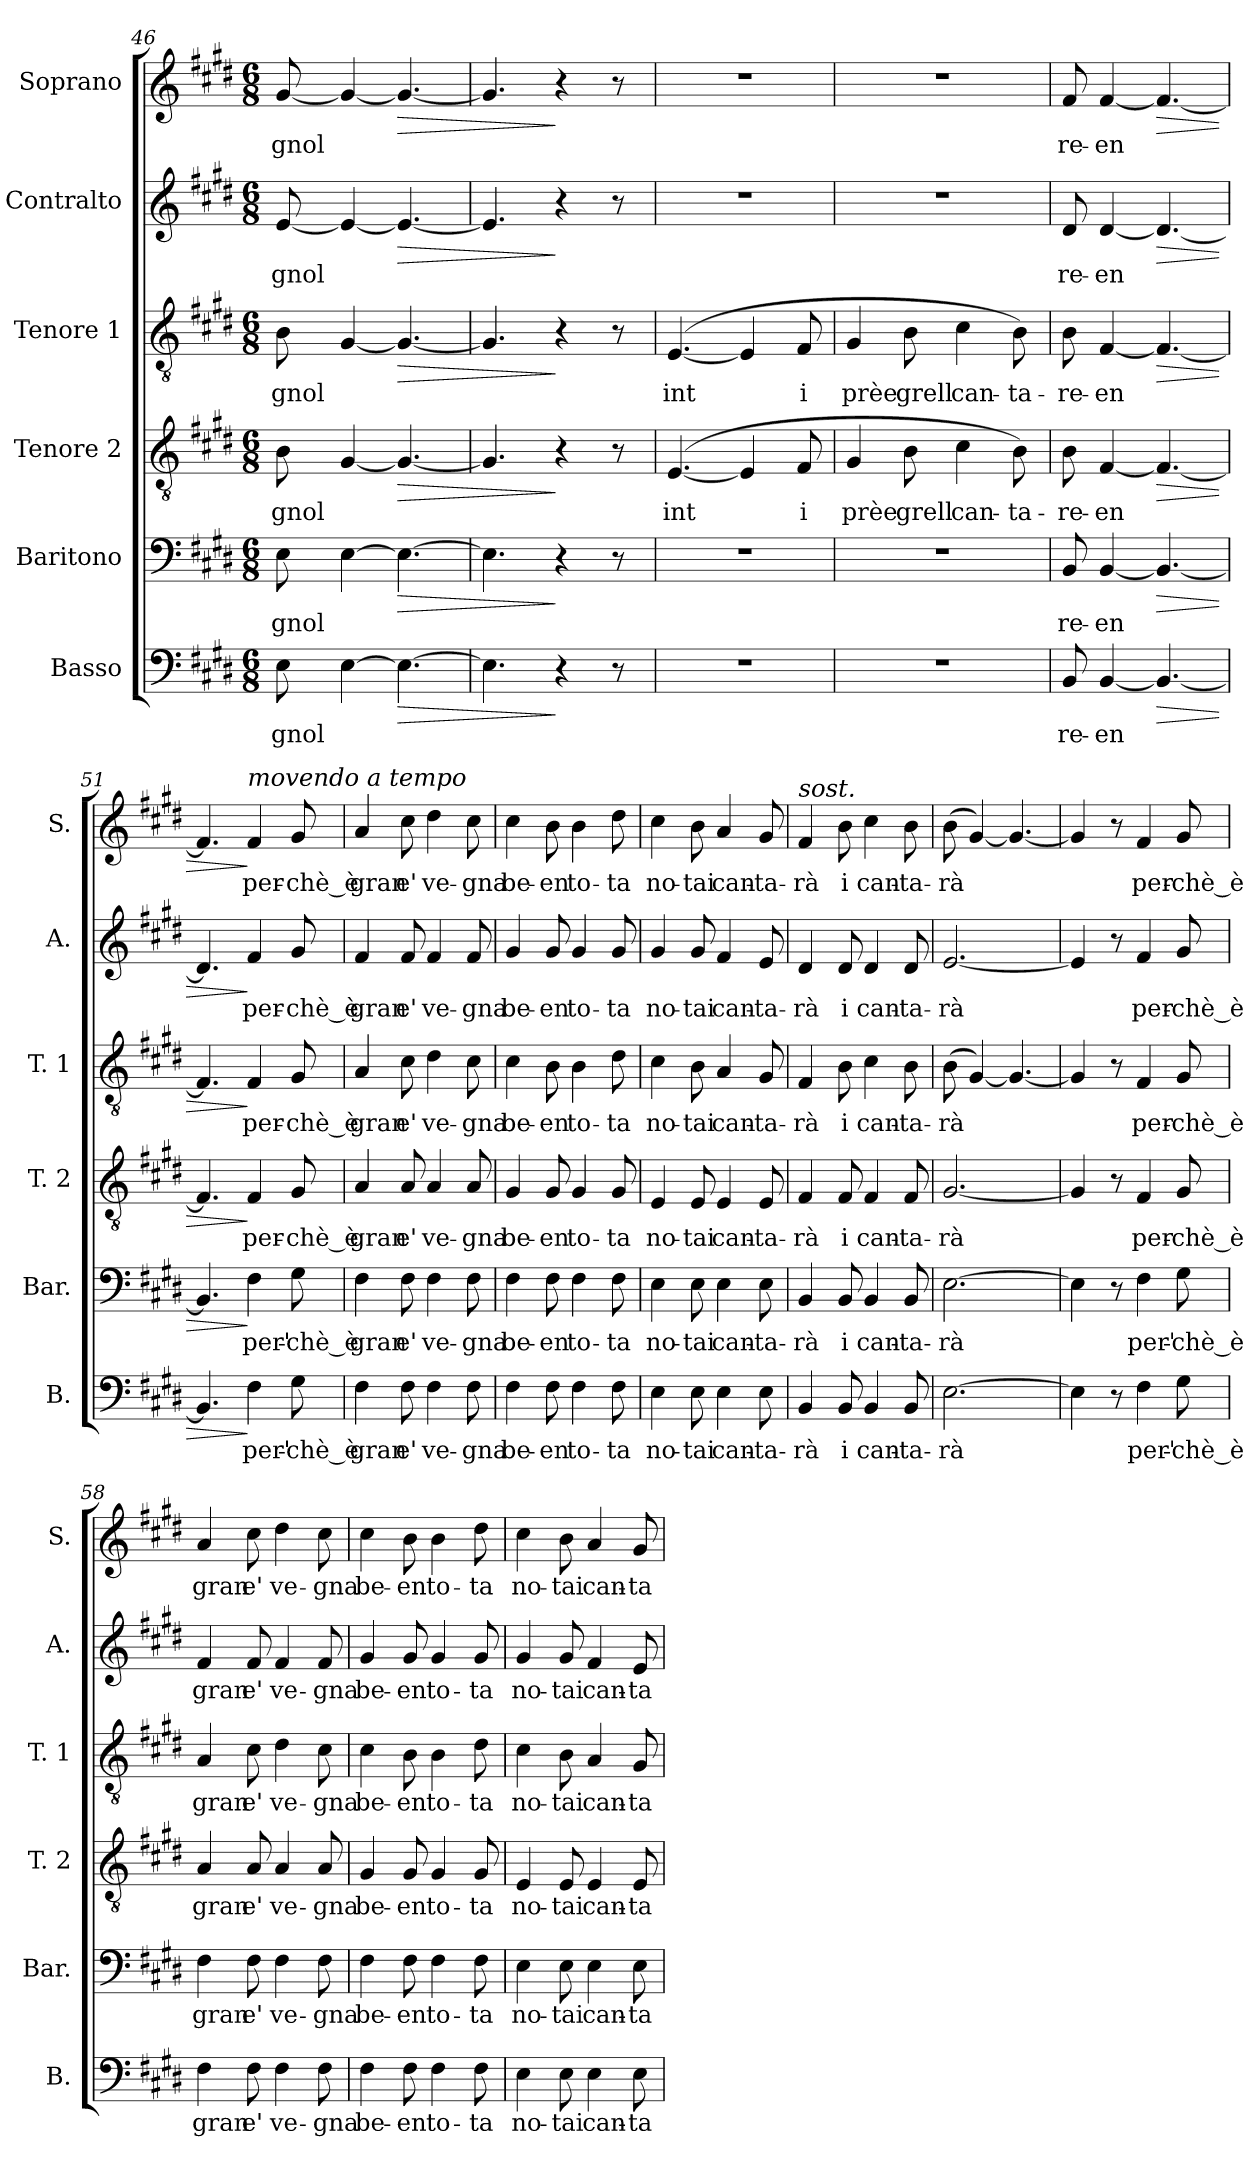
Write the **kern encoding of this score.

**kern	**text	**dynam	**kern	**text	**dynam	**kern	**text	**dynam	**kern	**text	**dynam	**kern	**text	**dynam	**kern	**text	**dynam
*part6	*part6	*part6	*part5	*part5	*part5	*part4	*part4	*part4	*part3	*part3	*part3	*part2	*part2	*part2	*part1	*part1	*part1
*staff6	*staff6	*staff6	*staff5	*staff5	*staff5	*staff4	*staff4	*staff4	*staff3	*staff3	*staff3	*staff2	*staff2	*staff2	*staff1	*staff1	*staff1
*I"Basso	*	*	*I"Baritono	*	*	*I"Tenore 2	*	*	*I"Tenore 1	*	*	*I"Contralto	*	*	*I"Soprano	*	*
*I'B.	*	*	*I'Bar.	*	*	*I'T. 2	*	*	*I'T. 1	*	*	*I'A.	*	*	*I'S.	*	*
*clefF4	*	*	*clefF4	*	*	*clefGv2	*	*	*clefGv2	*	*	*clefG2	*	*	*clefG2	*	*
*k[f#c#g#d#]	*	*	*k[f#c#g#d#]	*	*	*k[f#c#g#d#]	*	*	*k[f#c#g#d#]	*	*	*k[f#c#g#d#]	*	*	*k[f#c#g#d#]	*	*
*M6/8	*	*	*M6/8	*	*	*M6/8	*	*	*M6/8	*	*	*M6/8	*	*	*M6/8	*	*
=46	=46	=46	=46	=46	=46	=46	=46	=46	=46	=46	=46	=46	=46	=46	=46	=46	=46
!	!LO:LY:b	!	!	!LO:LY:b	!	!	!LO:LY:b	!	!	!LO:LY:b	!	!	!LO:LY:b	!	!	!LO:LY:b	!
8E\	-gnol	.	8E\	-gnol	.	8B\	-gnol	.	8B\	-gnol	.	[8e/	-gnol	.	[8g#/	-gnol	.
[4E\	.	.	[4E\	.	.	[4G#/	.	.	[4G#/	.	.	4e/_	.	.	4g#/_	.	.
!	!	!LO:HP:b	!	!	!LO:HP:b	!	!	!LO:HP:b	!	!	!LO:HP:b	!	!	!LO:HP:b	!	!	!LO:HP:b
4.E\_	.	>	4.E\_	.	>	4.G#/_	.	>	4.G#/_	.	>	4.e/_	.	>	4.g#/_	.	>
!!LO:LB:g=z
=47	=47	=47	=47	=47	=47	=47	=47	=47	=47	=47	=47	=47	=47	=47	=47	=47	=47
4.E\]	.	.	4.E\]	.	.	4.G#/]	.	.	4.G#/]	.	.	4.e/]	.	.	4.g#/]	.	.
4r	.	]	4r	.	]	4r	.	]	4r	.	]	4r	.	]	4r	.	]
8r	.	.	8r	.	.	8r	.	.	8r	.	.	8r	.	.	8r	.	.
=48	=48	=48	=48	=48	=48	=48	=48	=48	=48	=48	=48	=48	=48	=48	=48	=48	=48
!	!	!	!	!	!	!	!LO:LY:b	!	!	!LO:LY:b	!	!	!	!	!	!	!
2.r	.	.	2.r	.	.	(>[4.E/	int	.	(>[4.E/	int	.	2.r	.	.	2.r	.	.
.	.	.	.	.	.	4E/]	.	.	4E/]	.	.	.	.	.	.	.	.
!	!	!	!	!	!	!	!LO:LY:b	!	!	!LO:LY:b	!	!	!	!	!	!	!
.	.	.	.	.	.	8F#/	i	.	8F#/	i	.	.	.	.	.	.	.
=49	=49	=49	=49	=49	=49	=49	=49	=49	=49	=49	=49	=49	=49	=49	=49	=49	=49
!	!	!	!	!	!	!	!LO:LY:b	!	!	!LO:LY:b	!	!	!	!	!	!	!
2.r	.	.	2.r	.	.	4G#/	prèe	.	4G#/	prèe	.	2.r	.	.	2.r	.	.
!	!	!	!	!	!	!	!LO:LY:b	!	!	!LO:LY:b	!	!	!	!	!	!	!
.	.	.	.	.	.	8B\	grell	.	8B\	grell	.	.	.	.	.	.	.
!	!	!	!	!	!	!	!LO:LY:b	!	!	!LO:LY:b	!	!	!	!	!	!	!
.	.	.	.	.	.	4c#\	can-	.	4c#\	can-	.	.	.	.	.	.	.
!	!	!	!	!	!	!	!LO:LY:b	!	!	!LO:LY:b	!	!	!	!	!	!	!
.	.	.	.	.	.	8B\)	-ta-	.	8B\)	-ta-	.	.	.	.	.	.	.
=50	=50	=50	=50	=50	=50	=50	=50	=50	=50	=50	=50	=50	=50	=50	=50	=50	=50
!	!LO:LY:b	!	!	!LO:LY:b	!	!	!LO:LY:b	!	!	!LO:LY:b	!	!	!LO:LY:b	!	!	!LO:LY:b	!
8BB/	-re-	.	8BB/	-re-	.	8B\	-re-	.	8B\	-re-	.	8d#/	-re-	.	8f#/	-re-	.
!	!LO:LY:b	!	!	!LO:LY:b	!	!	!LO:LY:b	!	!	!LO:LY:b	!	!	!LO:LY:b	!	!	!LO:LY:b	!
[4BB/	-en	.	[4BB/	-en	.	[4F#/	-en	.	[4F#/	-en	.	[4d#/	-en	.	[4f#/	-en	.
!	!	!LO:HP:b	!	!	!LO:HP:b	!	!	!LO:HP:b	!	!	!LO:HP:b	!	!	!LO:HP:b	!	!	!LO:HP:b
4.BB/_	.	>	4.BB/_	.	>	4.F#/_	.	>	4.F#/_	.	>	4.d#/_	.	>	4.f#/_	.	>
=51	=51	=51	=51	=51	=51	=51	=51	=51	=51	=51	=51	=51	=51	=51	=51	=51	=51
4.BB/]	.	.	4.BB/]	.	.	4.F#/]	.	.	4.F#/]	.	.	4.d#/]	.	.	4.f#/]	.	.
*	*	*	*	*	*	*	*	*	*	*	*	*	*	*	*MM120	*	*
!	!	!	!	!	!	!	!	!	!	!	!	!	!	!	!LO:TX:a:i:t=movendo a tempo	!	!
!	!LO:LY:b	!	!	!LO:LY:b	!	!	!LO:LY:b	!	!	!LO:LY:b	!	!	!LO:LY:b	!	!	!LO:LY:b	!
4F#\	per'-	]	4F#\	per'-	]	4F#/	per-	]	4F#/	per-	]	4f#/	per-	]	4f#/	per-	]
!	!LO:LY:b	!	!	!LO:LY:b	!	!	!LO:LY:b	!	!	!LO:LY:b	!	!	!LO:LY:b	!	!	!LO:LY:b	!
8G#\	-chè_è	.	8G#\	-chè_è	.	8G#/	-chè_è	.	8G#/	-chè_è	.	8g#/	-chè_è	.	8g#/	-chè_è	.
=52	=52	=52	=52	=52	=52	=52	=52	=52	=52	=52	=52	=52	=52	=52	=52	=52	=52
!	!LO:LY:b	!	!	!LO:LY:b	!	!	!LO:LY:b	!	!	!LO:LY:b	!	!	!LO:LY:b	!	!	!LO:LY:b	!
4F#\	gran	.	4F#\	gran	.	4A/	gran	.	4A/	gran	.	4f#/	gran	.	4a/	gran	.
!	!LO:LY:b	!	!	!LO:LY:b	!	!	!LO:LY:b	!	!	!LO:LY:b	!	!	!LO:LY:b	!	!	!LO:LY:b	!
8F#\	e'	.	8F#\	e'	.	8A/	e'	.	8c#\	e'	.	8f#/	e'	.	8cc#\	e'	.
!	!LO:LY:b	!	!	!LO:LY:b	!	!	!LO:LY:b	!	!	!LO:LY:b	!	!	!LO:LY:b	!	!	!LO:LY:b	!
4F#\	ve-	.	4F#\	ve-	.	4A/	ve-	.	4d#\	ve-	.	4f#/	ve-	.	4dd#\	ve-	.
!	!LO:LY:b	!	!	!LO:LY:b	!	!	!LO:LY:b	!	!	!LO:LY:b	!	!	!LO:LY:b	!	!	!LO:LY:b	!
8F#\	-gna	.	8F#\	-gna	.	8A/	-gna	.	8c#\	-gna	.	8f#/	-gna	.	8cc#\	-gna	.
!!LO:PB:g=z
=53	=53	=53	=53	=53	=53	=53	=53	=53	=53	=53	=53	=53	=53	=53	=53	=53	=53
!	!LO:LY:b	!	!	!LO:LY:b	!	!	!LO:LY:b	!	!	!LO:LY:b	!	!	!LO:LY:b	!	!	!LO:LY:b	!
4F#\	be-	.	4F#\	be-	.	4G#/	be-	.	4c#\	be-	.	4g#/	be-	.	4cc#\	be-	.
!	!LO:LY:b	!	!	!LO:LY:b	!	!	!LO:LY:b	!	!	!LO:LY:b	!	!	!LO:LY:b	!	!	!LO:LY:b	!
8F#\	-en	.	8F#\	-en	.	8G#/	-en	.	8B\	-en	.	8g#/	-en	.	8b\	-en	.
!	!LO:LY:b	!	!	!LO:LY:b	!	!	!LO:LY:b	!	!	!LO:LY:b	!	!	!LO:LY:b	!	!	!LO:LY:b	!
4F#\	to-	.	4F#\	to-	.	4G#/	to-	.	4B\	to-	.	4g#/	to-	.	4b\	to-	.
!	!LO:LY:b	!	!	!LO:LY:b	!	!	!LO:LY:b	!	!	!LO:LY:b	!	!	!LO:LY:b	!	!	!LO:LY:b	!
8F#\	-ta	.	8F#\	-ta	.	8G#/	-ta	.	8d#\	-ta	.	8g#/	-ta	.	8dd#\	-ta	.
=54	=54	=54	=54	=54	=54	=54	=54	=54	=54	=54	=54	=54	=54	=54	=54	=54	=54
!	!LO:LY:b	!	!	!LO:LY:b	!	!	!LO:LY:b	!	!	!LO:LY:b	!	!	!LO:LY:b	!	!	!LO:LY:b	!
4E\	no-	.	4E\	no-	.	4E/	no-	.	4c#\	no-	.	4g#/	no-	.	4cc#\	no-	.
!	!LO:LY:b	!	!	!LO:LY:b	!	!	!LO:LY:b	!	!	!LO:LY:b	!	!	!LO:LY:b	!	!	!LO:LY:b	!
8E\	-tai	.	8E\	-tai	.	8E/	-tai	.	8B\	-tai	.	8g#/	-tai	.	8b\	-tai	.
!	!LO:LY:b	!	!	!LO:LY:b	!	!	!LO:LY:b	!	!	!LO:LY:b	!	!	!LO:LY:b	!	!	!LO:LY:b	!
4E\	can-	.	4E\	can-	.	4E/	can-	.	4A/	can-	.	4f#/	can-	.	4a/	can-	.
!	!LO:LY:b	!	!	!LO:LY:b	!	!	!LO:LY:b	!	!	!LO:LY:b	!	!	!LO:LY:b	!	!	!LO:LY:b	!
8E\	-ta-	.	8E\	-ta-	.	8E/	-ta-	.	8G#/	-ta-	.	8e/	-ta-	.	8g#/	-ta-	.
=55	=55	=55	=55	=55	=55	=55	=55	=55	=55	=55	=55	=55	=55	=55	=55	=55	=55
!	!	!	!	!	!	!	!	!	!	!	!	!	!	!	!LO:TX:a:i:t=sost.	!	!
!	!LO:LY:b	!	!	!LO:LY:b	!	!	!LO:LY:b	!	!	!LO:LY:b	!	!	!LO:LY:b	!	!	!LO:LY:b	!
4BB/	-rà	.	4BB/	-rà	.	4F#/	-rà	.	4F#/	-rà	.	4d#/	-rà	.	4f#/	-rà	.
!	!LO:LY:b	!	!	!LO:LY:b	!	!	!LO:LY:b	!	!	!LO:LY:b	!	!	!LO:LY:b	!	!	!LO:LY:b	!
8BB/	i	.	8BB/	i	.	8F#/	i	.	8B\	i	.	8d#/	i	.	8b\	i	.
!	!LO:LY:b	!	!	!LO:LY:b	!	!	!LO:LY:b	!	!	!LO:LY:b	!	!	!LO:LY:b	!	!	!LO:LY:b	!
4BB/	can-	.	4BB/	can-	.	4F#/	can-	.	4c#\	can-	.	4d#/	can-	.	4cc#\	can-	.
!	!LO:LY:b	!	!	!LO:LY:b	!	!	!LO:LY:b	!	!	!LO:LY:b	!	!	!LO:LY:b	!	!	!LO:LY:b	!
8BB/	-ta-	.	8BB/	-ta-	.	8F#/	-ta-	.	8B\	-ta-	.	8d#/	-ta-	.	8b\	-ta-	.
=56	=56	=56	=56	=56	=56	=56	=56	=56	=56	=56	=56	=56	=56	=56	=56	=56	=56
!	!LO:LY:b	!	!	!LO:LY:b	!	!	!LO:LY:b	!	!	!LO:LY:b	!	!	!LO:LY:b	!	!	!LO:LY:b	!
[2.E\	-rà	.	[2.E\	-rà	.	[2.G#/	-rà	.	(>8B\	-rà	.	[2.e/	-rà	.	(>8b\	-rà	.
.	.	.	.	.	.	.	.	.	[4G#/)	.	.	.	.	.	[4g#/)	.	.
.	.	.	.	.	.	.	.	.	4.G#/_	.	.	.	.	.	4.g#/_	.	.
=57	=57	=57	=57	=57	=57	=57	=57	=57	=57	=57	=57	=57	=57	=57	=57	=57	=57
4E\]	.	.	4E\]	.	.	4G#/]	.	.	4G#/]	.	.	4e/]	.	.	4g#/]	.	.
8r	.	.	8r	.	.	8r	.	.	8r	.	.	8r	.	.	8r	.	.
!	!LO:LY:b	!	!	!LO:LY:b	!	!	!LO:LY:b	!	!	!LO:LY:b	!	!	!LO:LY:b	!	!	!LO:LY:b	!
4F#\	per'-	.	4F#\	per'-	.	4F#/	per-	.	4F#/	per-	.	4f#/	per-	.	4f#/	per-	.
!	!LO:LY:b	!	!	!LO:LY:b	!	!	!LO:LY:b	!	!	!LO:LY:b	!	!	!LO:LY:b	!	!	!LO:LY:b	!
8G#\	-chè_è	.	8G#\	-chè_è	.	8G#/	-chè_è	.	8G#/	-chè_è	.	8g#/	-chè_è	.	8g#/	-chè_è	.
=58	=58	=58	=58	=58	=58	=58	=58	=58	=58	=58	=58	=58	=58	=58	=58	=58	=58
!	!LO:LY:b	!	!	!LO:LY:b	!	!	!LO:LY:b	!	!	!LO:LY:b	!	!	!LO:LY:b	!	!	!LO:LY:b	!
4F#\	gran	.	4F#\	gran	.	4A/	gran	.	4A/	gran	.	4f#/	gran	.	4a/	gran	.
!	!LO:LY:b	!	!	!LO:LY:b	!	!	!LO:LY:b	!	!	!LO:LY:b	!	!	!LO:LY:b	!	!	!LO:LY:b	!
8F#\	e'	.	8F#\	e'	.	8A/	e'	.	8c#\	e'	.	8f#/	e'	.	8cc#\	e'	.
!	!LO:LY:b	!	!	!LO:LY:b	!	!	!LO:LY:b	!	!	!LO:LY:b	!	!	!LO:LY:b	!	!	!LO:LY:b	!
4F#\	ve-	.	4F#\	ve-	.	4A/	ve-	.	4d#\	ve-	.	4f#/	ve-	.	4dd#\	ve-	.
!	!LO:LY:b	!	!	!LO:LY:b	!	!	!LO:LY:b	!	!	!LO:LY:b	!	!	!LO:LY:b	!	!	!LO:LY:b	!
8F#\	-gna	.	8F#\	-gna	.	8A/	-gna	.	8c#\	-gna	.	8f#/	-gna	.	8cc#\	-gna	.
!!LO:LB:g=z
=59	=59	=59	=59	=59	=59	=59	=59	=59	=59	=59	=59	=59	=59	=59	=59	=59	=59
!	!LO:LY:b	!	!	!LO:LY:b	!	!	!LO:LY:b	!	!	!LO:LY:b	!	!	!LO:LY:b	!	!	!LO:LY:b	!
4F#\	be-	.	4F#\	be-	.	4G#/	be-	.	4c#\	be-	.	4g#/	be-	.	4cc#\	be-	.
!	!LO:LY:b	!	!	!LO:LY:b	!	!	!LO:LY:b	!	!	!LO:LY:b	!	!	!LO:LY:b	!	!	!LO:LY:b	!
8F#\	-en	.	8F#\	-en	.	8G#/	-en	.	8B\	-en	.	8g#/	-en	.	8b\	-en	.
!	!LO:LY:b	!	!	!LO:LY:b	!	!	!LO:LY:b	!	!	!LO:LY:b	!	!	!LO:LY:b	!	!	!LO:LY:b	!
4F#\	to-	.	4F#\	to-	.	4G#/	to-	.	4B\	to-	.	4g#/	to-	.	4b\	to-	.
!	!LO:LY:b	!	!	!LO:LY:b	!	!	!LO:LY:b	!	!	!LO:LY:b	!	!	!LO:LY:b	!	!	!LO:LY:b	!
8F#\	-ta	.	8F#\	-ta	.	8G#/	-ta	.	8d#\	-ta	.	8g#/	-ta	.	8dd#\	-ta	.
=60	=60	=60	=60	=60	=60	=60	=60	=60	=60	=60	=60	=60	=60	=60	=60	=60	=60
!	!LO:LY:b	!	!	!LO:LY:b	!	!	!LO:LY:b	!	!	!LO:LY:b	!	!	!LO:LY:b	!	!	!LO:LY:b	!
4E\	no-	.	4E\	no-	.	4E/	no-	.	4c#\	no-	.	4g#/	no-	.	4cc#\	no-	.
!	!LO:LY:b	!	!	!LO:LY:b	!	!	!LO:LY:b	!	!	!LO:LY:b	!	!	!LO:LY:b	!	!	!LO:LY:b	!
8E\	-tai	.	8E\	-tai	.	8E/	-tai	.	8B\	-tai	.	8g#/	-tai	.	8b\	-tai	.
!	!LO:LY:b	!	!	!LO:LY:b	!	!	!LO:LY:b	!	!	!LO:LY:b	!	!	!LO:LY:b	!	!	!LO:LY:b	!
4E\	can-	.	4E\	can-	.	4E/	can-	.	4A/	can-	.	4f#/	can-	.	4a/	can-	.
!	!LO:LY:b	!	!	!LO:LY:b	!	!	!LO:LY:b	!	!	!LO:LY:b	!	!	!LO:LY:b	!	!	!LO:LY:b	!
8E\	-ta-	.	8E\	-ta-	.	8E/	-ta-	.	8G#/	-ta-	.	8e/	-ta-	.	8g#/	-ta-	.
=	=	=	=	=	=	=	=	=	=	=	=	=	=	=	=	=	=
*-	*-	*-	*-	*-	*-	*-	*-	*-	*-	*-	*-	*-	*-	*-	*-	*-	*-
